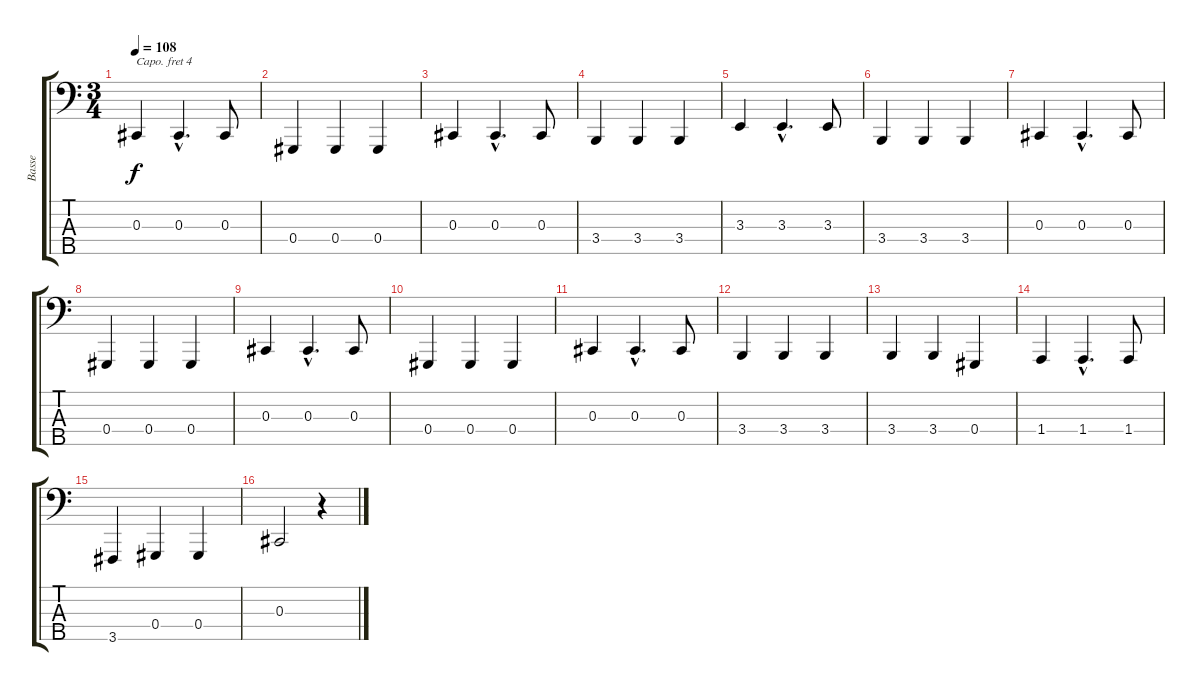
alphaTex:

\track ("Basse" "Basse") {instrument cello}
\staff {score tabs}
\capo 4
\tuning (G2 D2 A1 E1 B0) {hide}
\ts (3 4)
\tempo 108
\clef f4
\ks c
0.3.4{dy f} 0.3{hac}.4{d} 0.3.8 |
0.4.4 0.4.4 0.4.4 |
0.3.4 0.3{hac}.4{d} 0.3.8 |
3.4.4 3.4.4 3.4.4 |
3.3.4 3.3{hac}.4{d} 3.3.8 |
3.4.4 3.4.4 3.4.4 |
0.3.4 0.3{hac}.4{d} 0.3.8 |
0.4.4 0.4.4 0.4.4 |
0.3.4 0.3{hac}.4{d} 0.3.8 |
0.4.4 0.4.4 0.4.4 |
0.3.4 0.3{hac}.4{d} 0.3.8 |
3.4.4 3.4.4 3.4.4 |
3.4.4 3.4.4 0.4.4 |
1.4.4 1.4{hac}.4{d} 1.4.8 |
3.5.4 0.4.4 0.4.4 |
0.3.2 r.4
